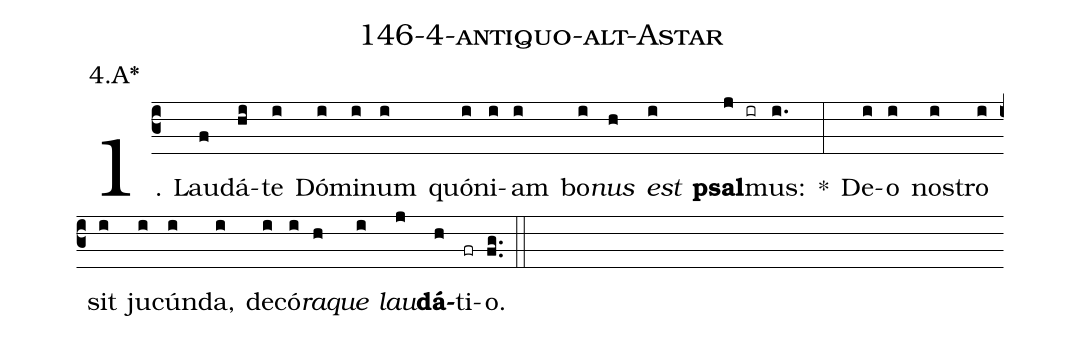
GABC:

name: 146-4-antiquo-alt-Astar;
annotation: 4.A*;
%%
(c3)1. Lau(f)dá(hi)te(i) Dó(i)mi(i)num(i) quón(i)i(i)am(i) bo(i)<i>nus</i>(h) <i>est</i>(i) <b>psal</b>(j ir)mus:(i.) *(:) De(i)o(i) nos(i)tro(i) sit(i) ju(i)cún(i)da,(i) de(i)có(i)<i>ra</i>(h)<i>que</i>(i) <i>lau</i>(j)<b>dá</b>(h)ti(fr)o.(fg..) (::)
